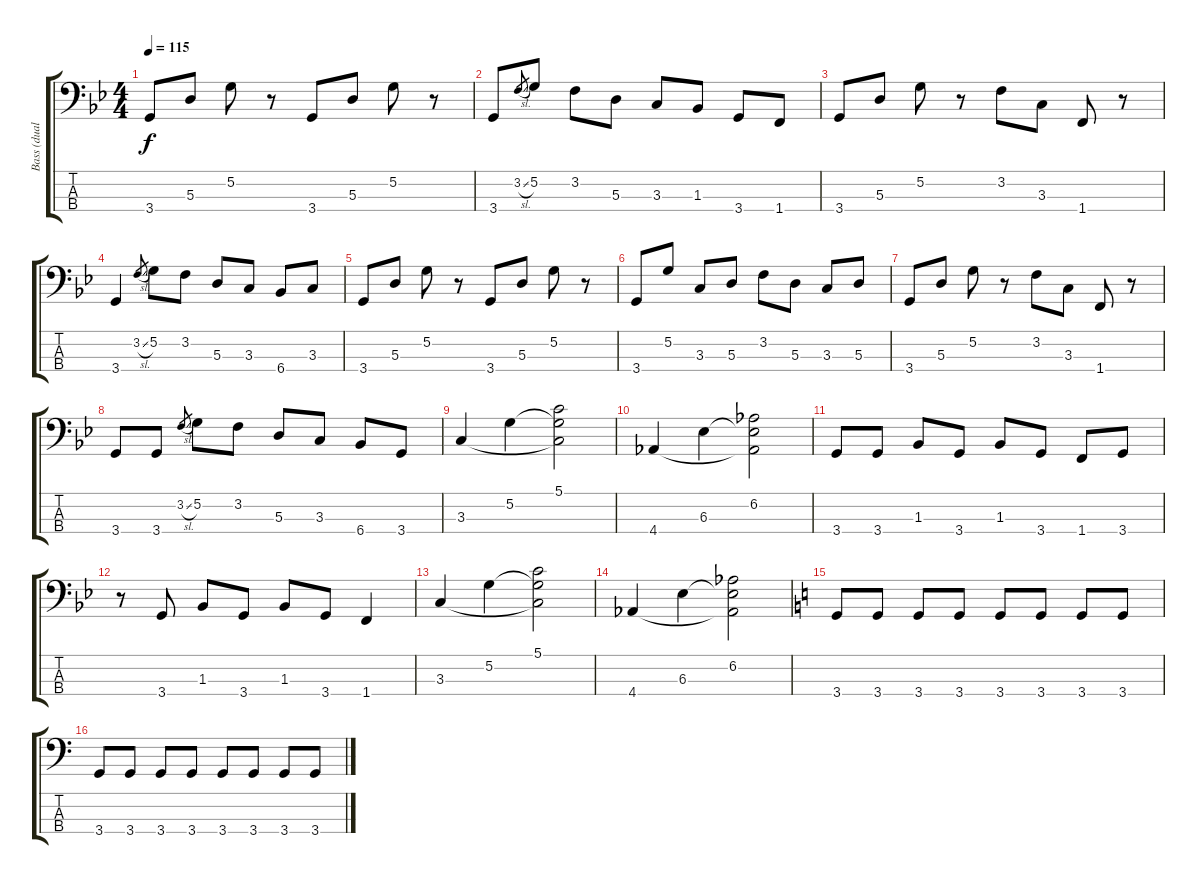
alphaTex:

\track ("Bass (dual)" "Bass (dual") {instrument electricbasspick}
\staff {score tabs}
\tuning (G2 D2 A1 E1) {hide}
\ts (4 4)
\tempo 115
\clef f4
\ks bb
3.4.8{dy f} 5.3.8 5.2.8 r.8 3.4.8 5.3.8 5.2.8 r.8 |
3.4.8 3.2{sl}.8{gr} 5.2.8 3.2.8 5.3.8 3.3.8 1.3.8 3.4.8 1.4.8 |
3.4.8 5.3.8 5.2.8 r.8 3.2.8 3.3.8 1.4.8 r.8 |
3.4.4 3.2{sl}.8{gr} 5.2.8 3.2.8 5.3.8 3.3.8 6.4.8 3.3.8 |
3.4.8 5.3.8 5.2.8 r.8 3.4.8 5.3.8 5.2.8 r.8 |
3.4.8 5.2.8 3.3.8 5.3.8 3.2.8 5.3.8 3.3.8 5.3.8 |
3.4.8 5.3.8 5.2.8 r.8 3.2.8 3.3.8 1.4.8 r.8 |
3.4.8 3.4.8 3.2{sl}.8{gr} 5.2.8 3.2.8 5.3.8 3.3.8 6.4.8 3.4.8 |
3.3.4 5.2.4 (5.1 5.2{t} 3.3{t}).2 |
4.4.4 6.3.4 (6.2 6.3{t} 4.4{t}).2 |
3.4.8 3.4.8 1.3.8 3.4.8 1.3.8 3.4.8 1.4.8 3.4.8 |
r.8 3.4.8 1.3.8 3.4.8 1.3.8 3.4.8 1.4.4 |
3.3.4 5.2.4 (5.1 5.2{t} 3.3{t}).2 |
4.4.4 6.3.4 (6.2 6.3{t} 4.4{t}).2 |
\ks c
3.4.8 3.4.8 3.4.8 3.4.8 3.4.8 3.4.8 3.4.8 3.4.8 |
3.4.8 3.4.8 3.4.8 3.4.8 3.4.8 3.4.8 3.4.8 3.4.8
